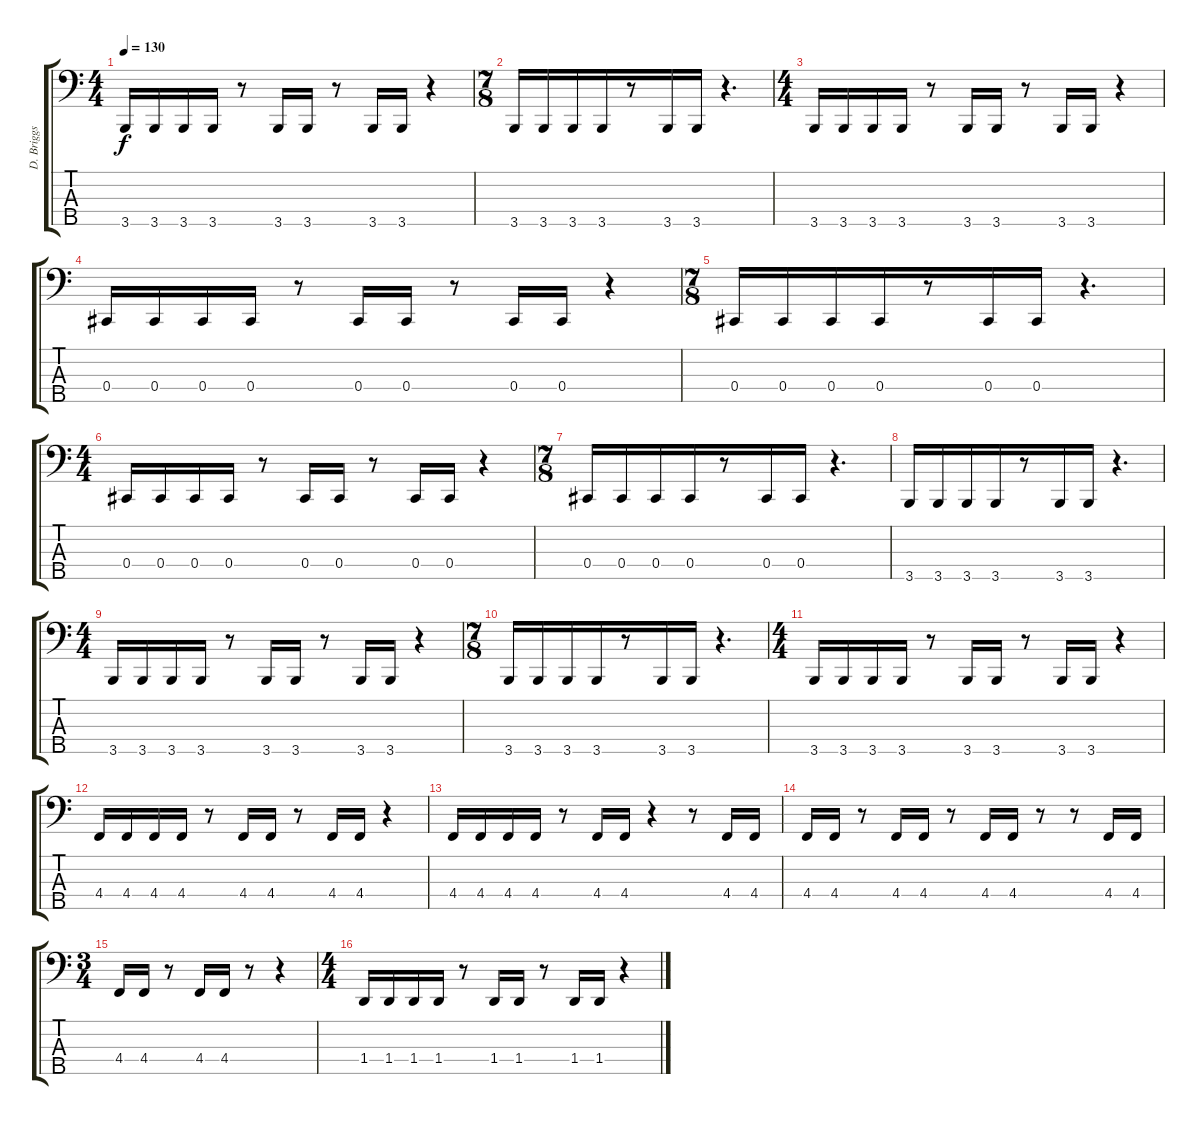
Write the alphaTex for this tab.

\track ("D. Briggs Bass" "D. Briggs ") {instrument electricbassfinger}
\staff {score tabs}
\tuning (E2 B1 Gb1 Db1 Ab0) {hide}
\ts (4 4)
\tempo 130
\clef f4
\ks c
3.5.16{dy f} 3.5.16 3.5.16 3.5.16 r.8 3.5.16 3.5.16 r.8 3.5.16 3.5.16 r.4 |
\ts (7 8)
3.5.16 3.5.16 3.5.16 3.5.16 r.8 3.5.16 3.5.16 r.4{d} |
\ts (4 4)
3.5.16 3.5.16 3.5.16 3.5.16 r.8 3.5.16 3.5.16 r.8 3.5.16 3.5.16 r.4 |
0.4.16 0.4.16 0.4.16 0.4.16 r.8 0.4.16 0.4.16 r.8 0.4.16 0.4.16 r.4 |
\ts (7 8)
0.4.16 0.4.16 0.4.16 0.4.16 r.8 0.4.16 0.4.16 r.4{d} |
\ts (4 4)
0.4.16 0.4.16 0.4.16 0.4.16 r.8 0.4.16 0.4.16 r.8 0.4.16 0.4.16 r.4 |
\ts (7 8)
0.4.16 0.4.16 0.4.16 0.4.16 r.8 0.4.16 0.4.16 r.4{d} |
3.5.16 3.5.16 3.5.16 3.5.16 r.8 3.5.16 3.5.16 r.4{d} |
\ts (4 4)
3.5.16 3.5.16 3.5.16 3.5.16 r.8 3.5.16 3.5.16 r.8 3.5.16 3.5.16 r.4 |
\ts (7 8)
3.5.16 3.5.16 3.5.16 3.5.16 r.8 3.5.16 3.5.16 r.4{d} |
\ts (4 4)
3.5.16 3.5.16 3.5.16 3.5.16 r.8 3.5.16 3.5.16 r.8 3.5.16 3.5.16 r.4 |
4.4.16 4.4.16 4.4.16 4.4.16 r.8 4.4.16 4.4.16 r.8 4.4.16 4.4.16 r.4 |
4.4.16 4.4.16 4.4.16 4.4.16 r.8 4.4.16 4.4.16 r.4 r.8 4.4.16 4.4.16 |
4.4.16 4.4.16 r.8 4.4.16 4.4.16 r.8 4.4.16 4.4.16 r.8 r.8 4.4.16 4.4.16 |
\ts (3 4)
4.4.16 4.4.16 r.8 4.4.16 4.4.16 r.8 r.4 |
\ts (4 4)
1.4.16 1.4.16 1.4.16 1.4.16 r.8 1.4.16 1.4.16 r.8 1.4.16 1.4.16 r.4
